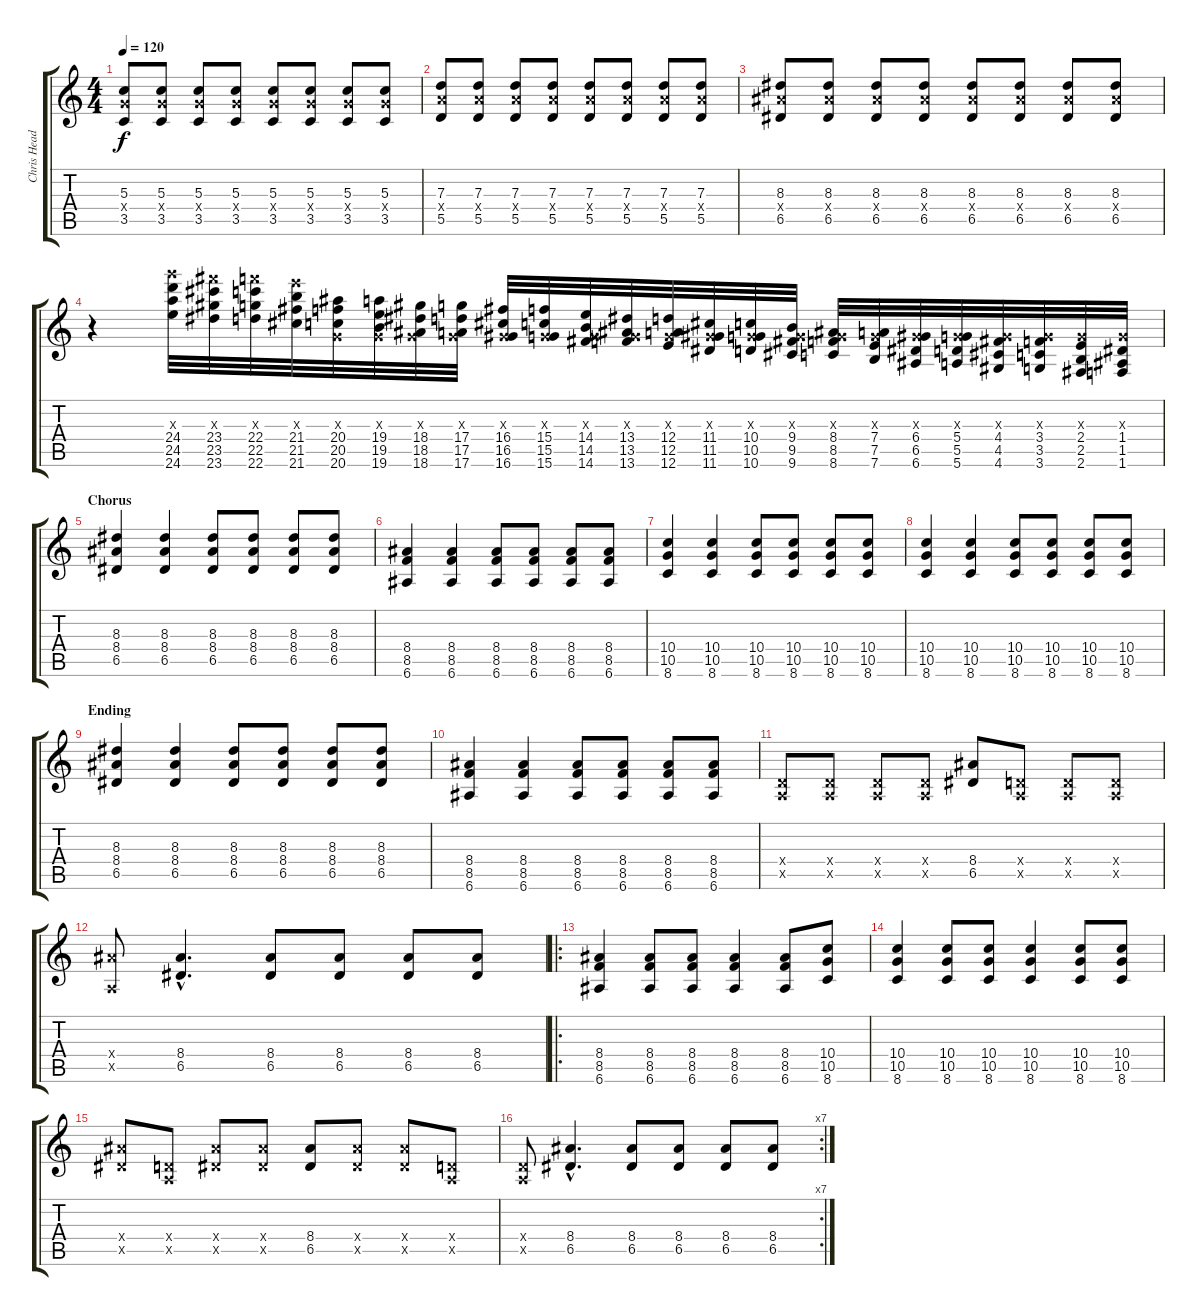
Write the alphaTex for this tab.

\track ("Chris Head (Guitar)" "Chris Head") {instrument distortionguitar}
\staff {score tabs}
\tuning (E4 B3 G3 D3 A2 E2) {hide}
\ts (4 4)
\tempo 120
\clef g2
\ks c
(5.3 5.4{x} 3.5).8{dy f} (5.3 5.4{x} 3.5).8 (5.3 5.4{x} 3.5).8 (5.3 5.4{x} 3.5).8 (5.3 5.4{x} 3.5).8 (5.3 5.4{x} 3.5).8 (5.3 5.4{x} 3.5).8 (5.3 5.4{x} 3.5).8 |
(7.3 7.4{x} 5.5).8 (7.3 7.4{x} 5.5).8 (7.3 7.4{x} 5.5).8 (7.3 7.4{x} 5.5).8 (7.3 7.4{x} 5.5).8 (7.3 7.4{x} 5.5).8 (7.3 7.4{x} 5.5).8 (7.3 7.4{x} 5.5).8 |
(8.3 8.4{x} 6.5).8 (8.3 8.4{x} 6.5).8 (8.3 8.4{x} 6.5).8 (8.3 8.4{x} 6.5).8 (8.3 8.4{x} 6.5).8 (8.3 8.4{x} 6.5).8 (8.3 8.4{x} 6.5).8 (8.3 8.4{x} 6.5).8 |
r.4 (24.3{x} 24.4 24.5 24.6).32 (23.3{x} 23.4 23.5 23.6).32 (22.3{x} 22.4 22.5 22.6).32 (21.3{x} 21.4 21.5 21.6).32 (0.3{x} 20.4 20.5 20.6).32 (0.3{x} 19.4 19.5 19.6).32 (0.3{x} 18.4 18.5 18.6).32 (0.3{x} 17.4 17.5 17.6).32 (0.3{x} 16.4 16.5 16.6).32 (0.3{x} 15.4 15.5 15.6).32 (0.3{x} 14.4 14.5 14.6).32 (0.3{x} 13.4 13.5 13.6).32 (0.3{x} 12.4 12.5 12.6).32 (0.3{x} 11.4 11.5 11.6).32 (0.3{x} 10.4 10.5 10.6).32 (0.3{x} 9.4 9.5 9.6).32 (0.3{x} 8.4 8.5 8.6).32 (0.3{x} 7.4 7.5 7.6).32 (0.3{x} 6.4 6.5 6.6).32 (0.3{x} 5.4 5.5 5.6).32 (0.3{x} 4.4 4.5 4.6).32 (0.3{x} 3.4 3.5 3.6).32 (0.3{x} 2.4 2.5 2.6).32 (0.3{x} 1.4 1.5 1.6).32 |
\section ("" "Chorus")
(8.3 8.4 6.5).4 (8.3 8.4 6.5).4 (8.3 8.4 6.5).8 (8.3 8.4 6.5).8 (8.3 8.4 6.5).8 (8.3 8.4 6.5).8 |
(8.4 8.5 6.6).4 (8.4 8.5 6.6).4 (8.4 8.5 6.6).8 (8.4 8.5 6.6).8 (8.4 8.5 6.6).8 (8.4 8.5 6.6).8 |
(10.4 10.5 8.6).4 (10.4 10.5 8.6).4 (10.4 10.5 8.6).8 (10.4 10.5 8.6).8 (10.4 10.5 8.6).8 (10.4 10.5 8.6).8 |
(10.4 10.5 8.6).4 (10.4 10.5 8.6).4 (10.4 10.5 8.6).8 (10.4 10.5 8.6).8 (10.4 10.5 8.6).8 (10.4 10.5 8.6).8 |
\section ("" "Ending")
(8.3 8.4 6.5).4 (8.3 8.4 6.5).4 (8.3 8.4 6.5).8 (8.3 8.4 6.5).8 (8.3 8.4 6.5).8 (8.3 8.4 6.5).8 |
(8.4 8.5 6.6).4 (8.4 8.5 6.6).4 (8.4 8.5 6.6).8 (8.4 8.5 6.6).8 (8.4 8.5 6.6).8 (8.4 8.5 6.6).8 |
(0.4{x} 0.5{x}).8 (0.4{x} 0.5{x}).8 (0.4{x} 0.5{x}).8 (0.4{x} 0.5{x}).8 (8.4 6.5).8 (0.4{x} 0.5{x}).8 (0.4{x} 0.5{x}).8 (0.4{x} 0.5{x}).8 |
(8.4{x} 0.5{x}).8 (8.4{hac} 6.5{hac}).4{d} (8.4 6.5).8 (8.4 6.5).8 (8.4 6.5).8 (8.4 6.5).8 |
\ro
(8.4 8.5 6.6).4 (8.4 8.5 6.6).8 (8.4 8.5 6.6).8 (8.4 8.5 6.6).4 (8.4 8.5 6.6).8 (10.4 10.5 8.6).8 |
(10.4 10.5 8.6).4 (10.4 10.5 8.6).8 (10.4 10.5 8.6).8 (10.4 10.5 8.6).4 (10.4 10.5 8.6).8 (10.4 10.5 8.6).8 |
(8.4{x} 6.5{x}).8 (0.4{x} 0.5{x}).8 (8.4{x} 6.5{x}).8 (8.4{x} 6.5{x}).8 (8.4 6.5).8 (8.4{x} 6.5{x}).8 (8.4{x} 6.5{x}).8 (0.4{x} 0.5{x}).8 |
\rc 7
(0.4{x} 0.5{x}).8 (8.4{hac} 6.5{hac}).4{d} (8.4 6.5).8 (8.4 6.5).8 (8.4 6.5).8 (8.4 6.5).8
